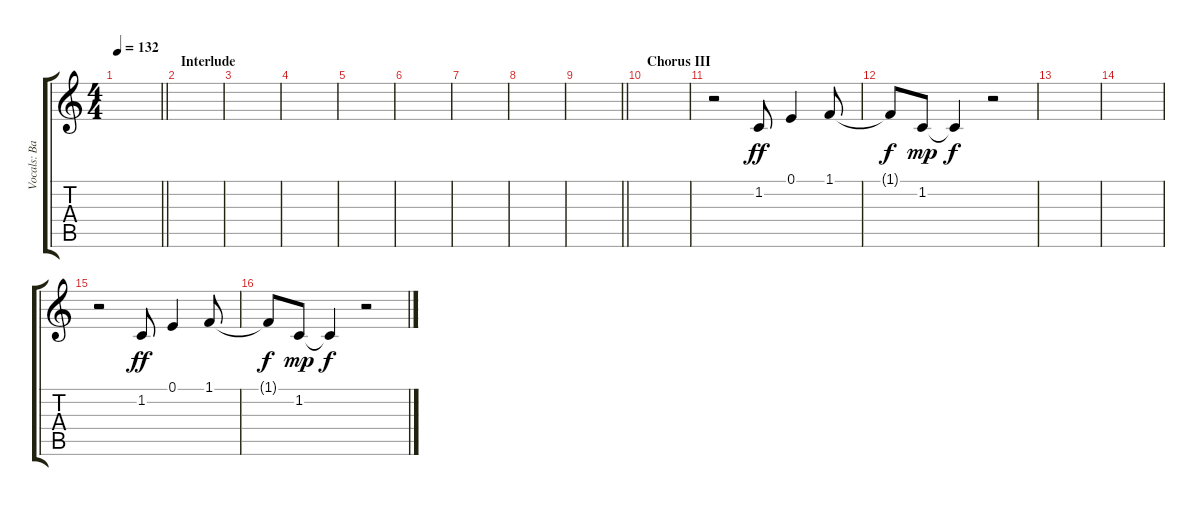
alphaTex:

\track ("Vocals: Band" "Vocals: Ba") {instrument pad4choir}
\staff {score tabs}
\tuning (E4 B3 G3 D3 A2 E2) {hide}
\ts (4 4)
\tempo 132
\clef g2
\barLineRight lightlight
\ks c
|
\section ("" "Interlude")
|
|
|
|
|
|
|
\barLineRight lightlight
|
\section ("" "Chorus III")
|
r.2 1.2.8{dy ff} 0.1.4 1.1.8 |
1.1{t}.8{dy f} 1.2.8{dy mp} 1.2{t}.4{dy f} r.2 |
|
|
r.2 1.2.8{dy ff} 0.1.4 1.1.8 |
1.1{t}.8{dy f} 1.2.8{dy mp} 1.2{t}.4{dy f} r.2
